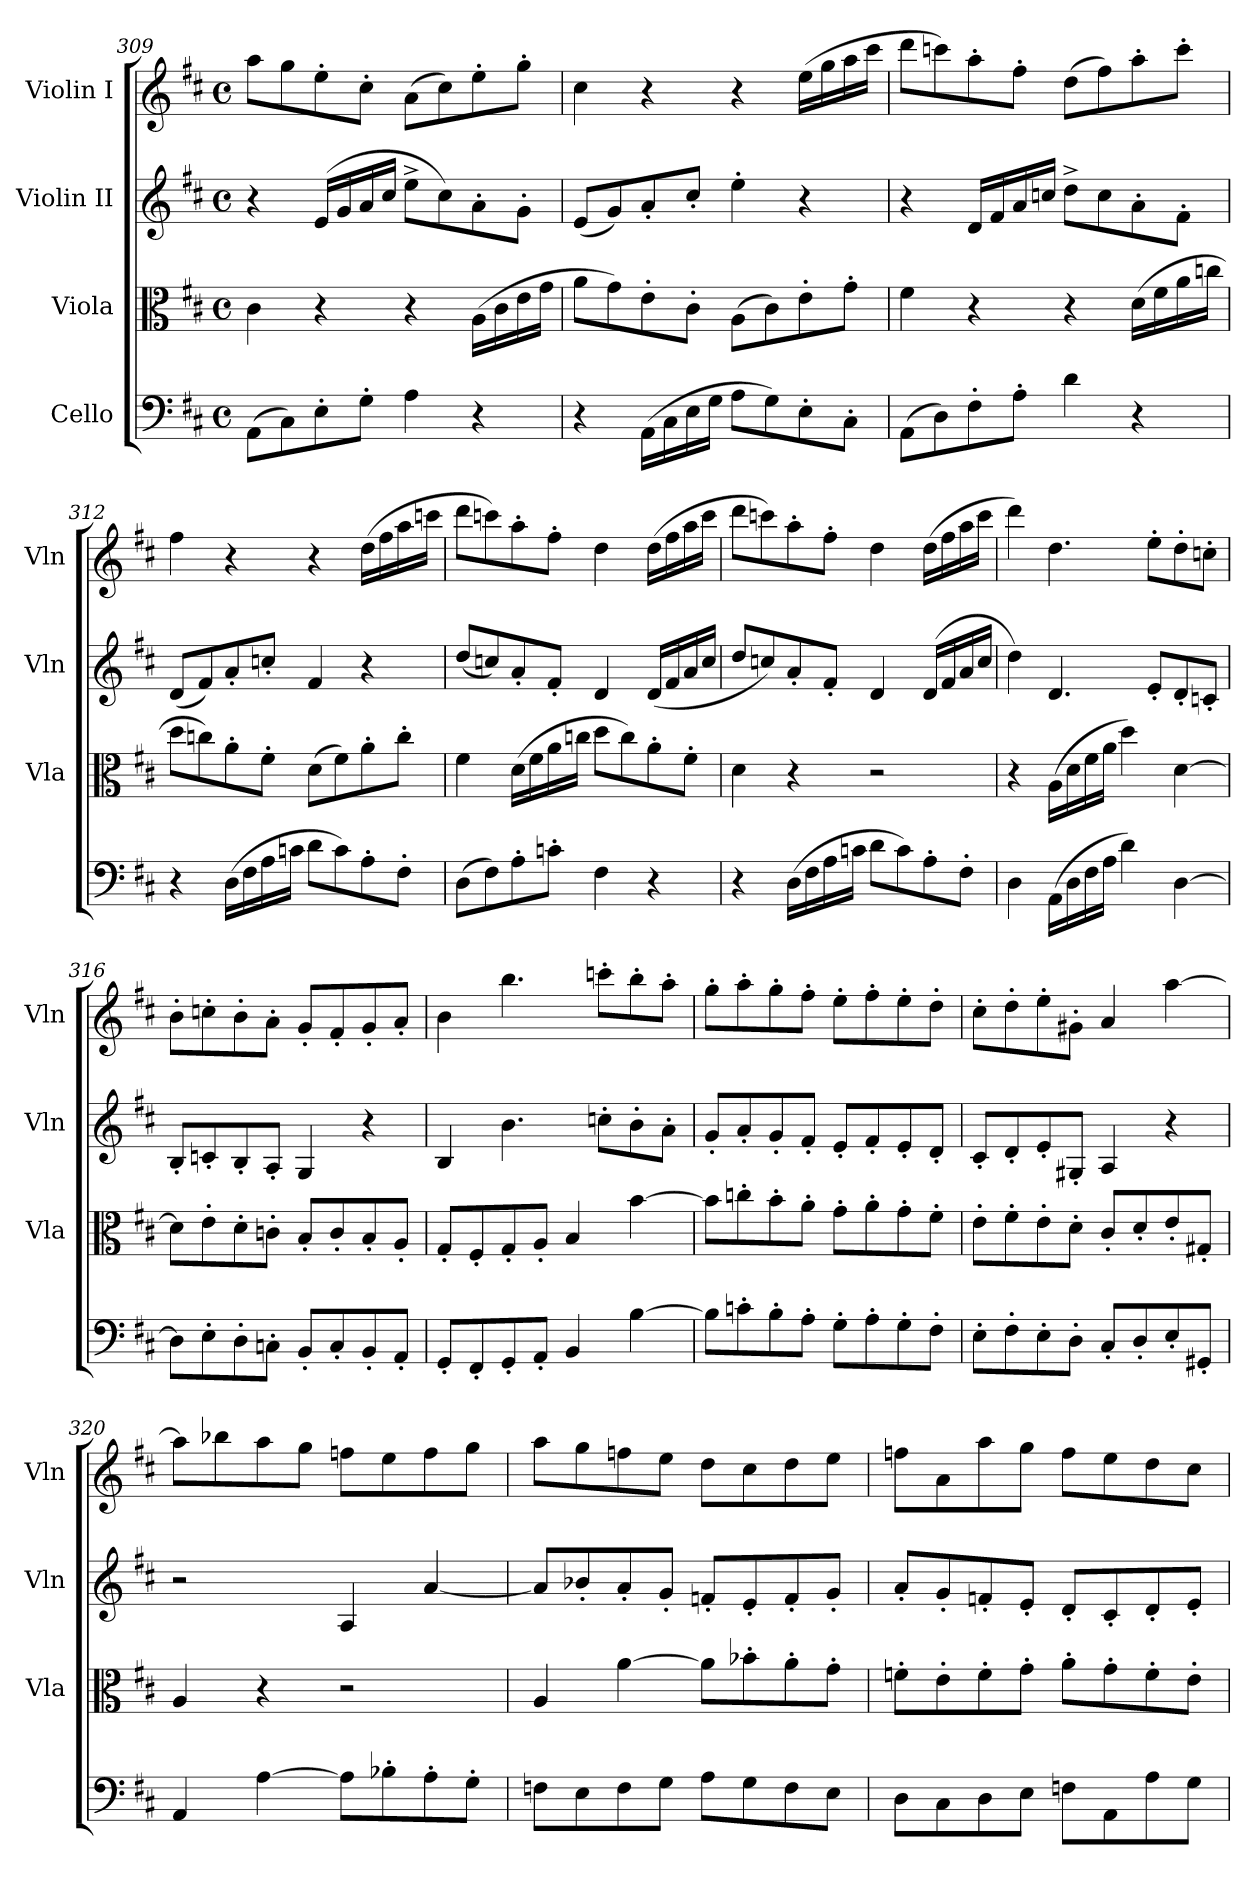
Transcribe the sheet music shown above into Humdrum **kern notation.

**kern	**kern	**kern	**kern
*part4	*part3	*part2	*part1
*staff4	*staff3	*staff2	*staff1
*I"Cello	*I"Viola	*I"Violin II	*I"Violin I
*	*I'Vla	*I'Vln	*I'Vln
!!LO:PB:g=z
*clefF4	*clefC3	*clefG2	*clefG2
*k[f#c#]	*k[f#c#]	*k[f#c#]	*k[f#c#]
*M4/4	*M4/4	*M4/4	*M4/4
*met(c)	*met(c)	*met(c)	*met(c)
=309	=309	=309	=309
(>8AA\L	4c#\	4r	8aa\L
8C#\)	.	.	8gg\
8E'\	4r	(>16e/LL	8ee'\
.	.	16g/	.
8G'\J	.	16a/	8cc#'\J
.	.	16cc#/JJ	.
4A\	4r	8ee^\L	(>8a\L
.	.	8cc#\)	8cc#\)
4r	(>16A\LL	8a'\	8ee'\
.	16c#\	.	.
.	16e\	8g'\J	8gg'\J
.	16g\JJ	.	.
=310	=310	=310	=310
4r	8a\L	(<8e/L	4cc#\
.	8g\)	8g/)	.
(>16AA\LL	8e'\	8a'/	4r
16C#\	.	.	.
16E\	8c#'\J	8cc#'/J	.
16G\JJ	.	.	.
8A\L	(>8A\L	4ee'\	4r
8G\)	8c#\)	.	.
8E'\	8e'\	4r	(>16ee\LL
.	.	.	16gg\
8C#'\J	8g'\J	.	16aa\
.	.	.	16ccc#\JJ
=311	=311	=311	=311
(>8AA\L	4f#\	4r	8ddd\L
8D\)	.	.	8cccn\)
8F#'\	4r	16d/LL	8aa'\
.	.	16f#/	.
8A'\J	.	16a/	8ff#'\J
.	.	16ccn/JJ	.
4d\	4r	8dd^\L	(>8dd\L
.	.	8cc\	8ff#\)
4r	(>16d\LL	8a'\	8aa'\
.	16f#\	.	.
.	16a\	8f#'\J	8ccc'\J
.	16ccn\JJ	.	.
=312	=312	=312	=312
4r	8dd\L	(<8d/L	4ff#\
.	8ccn\)	8f#/)	.
(>16D\LL	8a'\	8a'/	4r
16F#\	.	.	.
16A\	8f#'\J	8ccn'/J	.
16cn\JJ	.	.	.
8d\L	(>8d\L	4f#/	4r
8c\)	8f#\)	.	.
8A'\	8a'\	4r	(>16dd\LL
.	.	.	16ff#\
8F#'\J	8cc'\J	.	16aa\
.	.	.	16cccn\JJ
=313	=313	=313	=313
(>8D\L	4f#\	(<8dd/L	8ddd\L
8F#\)	.	8ccn/)	8cccn\)
8A'\	(>16d\LL	8a'/	8aa'\
.	16f#\	.	.
8cn'\J	16a\	8f#'/J	8ff#'\J
.	16ccn\JJ	.	.
4F#\	8dd\L	4d/	4dd\
.	8cc\)	.	.
4r	8a'\	(<16d/LL	(>16dd\LL
.	.	16f#/	16ff#\
.	8f#'\J	16a/	16aa\
.	.	16cc/JJ	16ccc\JJ
!!LO:LB:g=z
=314	=314	=314	=314
4r	4d\	8dd/L	8ddd\L
.	.	8ccn/)	8cccn\)
(>16D\LL	4r	8a'/	8aa'\
16F#\	.	.	.
16A\	.	8f#'/J	8ff#'\J
16cn\JJ	.	.	.
8d\L	2r	4d/	4dd\
8c\)	.	.	.
8A'\	.	(<16d/LL	(>16dd\LL
.	.	16f#/	16ff#\
8F#'\J	.	16a/	16aa\
.	.	16cc/JJ	16ccc\JJ
=315	=315	=315	=315
4D\	4r	4dd\)	4ddd\)
(>16AA\LL	(>16A\LL	4.d/	4.dd\
16D\	16d\	.	.
16F#\	16f#\	.	.
16A\JJ	16a\JJ	.	.
4d\)	4dd\)	.	.
.	.	8e'/L	8ee'\L
[4D\	[4d\	8d'/	8dd'\
.	.	8cn'/J	8ccn'\J
=316	=316	=316	=316
8D\L]	8d\L]	8B'/L	8b'\L
8E'\	8e'\	8cn'/	8ccn'\
8D'\	8d'\	8B'/	8b'\
8Cn'\J	8cn'\J	8A'/J	8a'\J
8BB'/L	8B'/L	4G/	8g'/L
8C'/	8c'/	.	8f#'/
8BB'/	8B'/	4r	8g'/
8AA'/J	8A'/J	.	8a'/J
=317	=317	=317	=317
8GG'/L	8G'/L	4B/	4b\
8FF#'/	8F#'/	.	.
8GG'/	8G'/	4.b\	4.bb\
8AA'/J	8A'/J	.	.
4BB/	4B/	.	.
.	.	8ccn'\L	8cccn'\L
[4B\	[4b\	8b'\	8bb'\
.	.	8a'\J	8aa'\J
=318	=318	=318	=318
8B\L]	8b\L]	8g'/L	8gg'\L
8cn'\	8ccn'\	8a'/	8aa'\
8B'\	8b'\	8g'/	8gg'\
8A'\J	8a'\J	8f#'/J	8ff#'\J
8G'\L	8g'\L	8e'/L	8ee'\L
8A'\	8a'\	8f#'/	8ff#'\
8G'\	8g'\	8e'/	8ee'\
8F#'\J	8f#'\J	8d'/J	8dd'\J
=319	=319	=319	=319
8E'\L	8e'\L	8c#'/L	8cc#'\L
8F#'\	8f#'\	8d'/	8dd'\
8E'\	8e'\	8e'/	8ee'\
8D'\J	8d'\J	8G#X'/J	8g#X'\J
8C#'/L	8c#'/L	4A/	4a/
8D'/	8d'/	.	.
8E'/	8e'/	4r	[4aa\
8GG#X'/J	8G#X'/J	.	.
=320	=320	=320	=320
4AA/	4A/	2r	8aa\L]
.	.	.	8bb-X\
[4A\	4r	.	8aa\
.	.	.	8gg\J
8A\L]	2r	4A/	8ffn\L
8B-X'\	.	.	8ee\
8A'\	.	[4a/	8ff\
8G'\J	.	.	8gg\J
!!LO:LB:g=z
=321	=321	=321	=321
8Fn\L	4A/	8a/L]	8aa\L
8E\	.	8b-X'/	8gg\
8F\	[4a\	8a'/	8ffn\
8G\J	.	8g'/J	8ee\J
8A\L	8a\L]	8fn'/L	8dd\L
8G\	8b-X'\	8e'/	8cc#\
8F\	8a'\	8f'/	8dd\
8E\J	8g'\J	8g'/J	8ee\J
=322	=322	=322	=322
8D\L	8fn'\L	8a'/L	8ffn\L
8C#\	8e'\	8g'/	8a\
8D\	8f'\	8fn'/	8aa\
8E\J	8g'\J	8e'/J	8gg\J
8Fn\L	8a'\L	8d'/L	8ff\L
8AA\	8g'\	8c#'/	8ee\
8A\	8f'\	8d'/	8dd\
8G\J	8e'\J	8e'/J	8cc#\J
=	=	=	=
*-	*-	*-	*-
